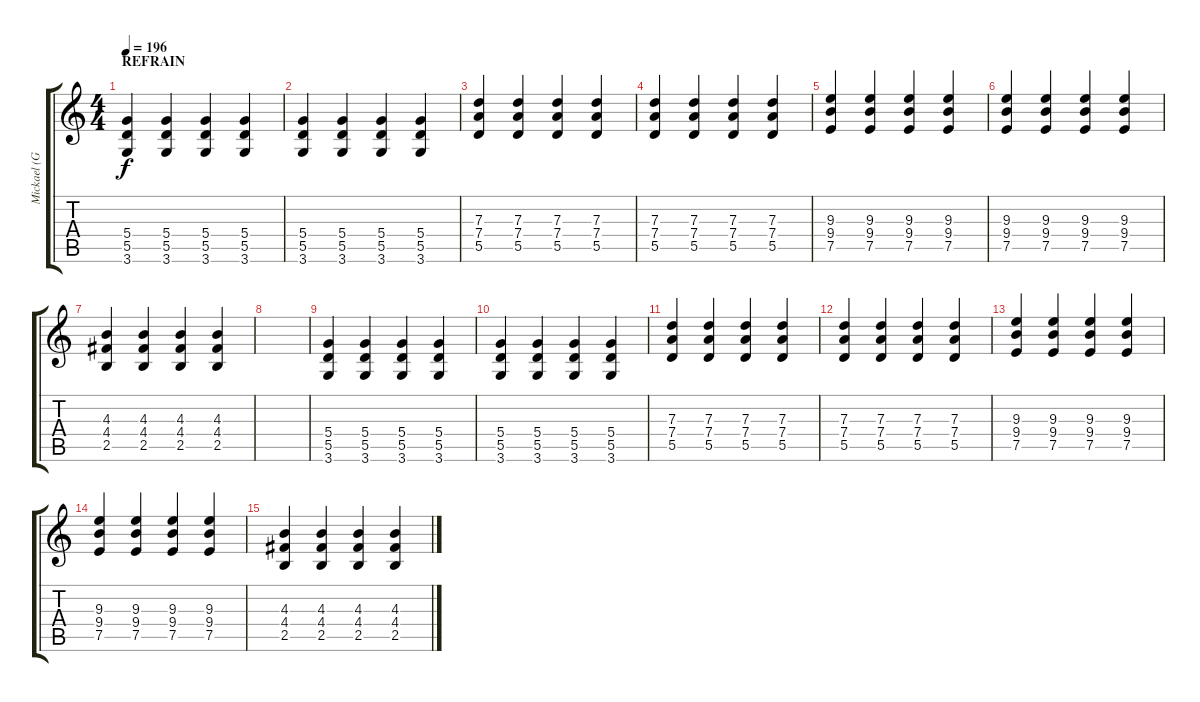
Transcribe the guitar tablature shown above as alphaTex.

\track ("Mickael (Guitar_02))" "Mickael (G") {instrument overdrivenguitar}
\staff {score tabs}
\tuning (E4 B3 G3 D3 A2 E2) {hide}
\ts (4 4)
\section ("" "REFRAIN")
\tempo 196
\clef g2
\ks c
(5.4 5.5 3.6).4{dy f} (5.4 5.5 3.6).4 (5.4 5.5 3.6).4 (5.4 5.5 3.6).4 |
(5.4 5.5 3.6).4 (5.4 5.5 3.6).4 (5.4 5.5 3.6).4 (5.4 5.5 3.6).4 |
(7.3 7.4 5.5).4 (7.3 7.4 5.5).4 (7.3 7.4 5.5).4 (7.3 7.4 5.5).4 |
(7.3 7.4 5.5).4 (7.3 7.4 5.5).4 (7.3 7.4 5.5).4 (7.3 7.4 5.5).4 |
(9.3 9.4 7.5).4 (9.3 9.4 7.5).4 (9.3 9.4 7.5).4 (9.3 9.4 7.5).4 |
(9.3 9.4 7.5).4 (9.3 9.4 7.5).4 (9.3 9.4 7.5).4 (9.3 9.4 7.5).4 |
(4.3 4.4 2.5).4 (4.3 4.4 2.5).4 (4.3 4.4 2.5).4 (4.3 4.4 2.5).4 |
|
(5.4 5.5 3.6).4 (5.4 5.5 3.6).4 (5.4 5.5 3.6).4 (5.4 5.5 3.6).4 |
(5.4 5.5 3.6).4 (5.4 5.5 3.6).4 (5.4 5.5 3.6).4 (5.4 5.5 3.6).4 |
(7.3 7.4 5.5).4 (7.3 7.4 5.5).4 (7.3 7.4 5.5).4 (7.3 7.4 5.5).4 |
(7.3 7.4 5.5).4 (7.3 7.4 5.5).4 (7.3 7.4 5.5).4 (7.3 7.4 5.5).4 |
(9.3 9.4 7.5).4 (9.3 9.4 7.5).4 (9.3 9.4 7.5).4 (9.3 9.4 7.5).4 |
(9.3 9.4 7.5).4 (9.3 9.4 7.5).4 (9.3 9.4 7.5).4 (9.3 9.4 7.5).4 |
(4.3 4.4 2.5).4 (4.3 4.4 2.5).4 (4.3 4.4 2.5).4 (4.3 4.4 2.5).4
